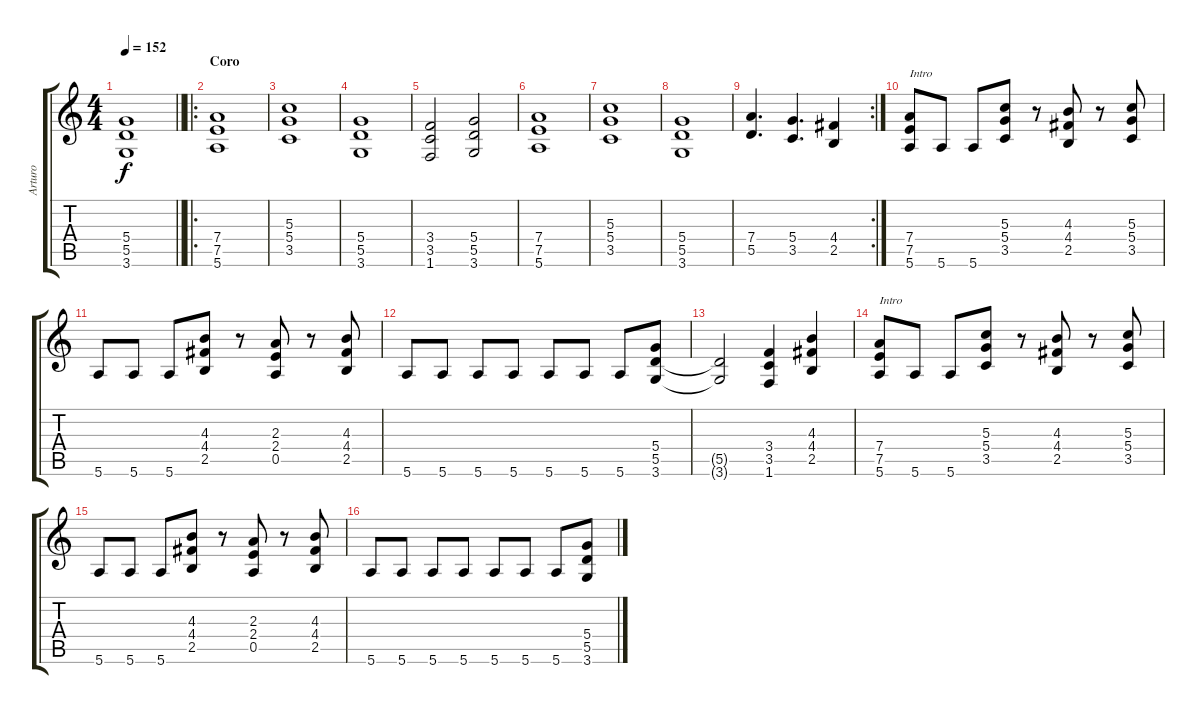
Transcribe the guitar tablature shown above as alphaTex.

\track ("Arturo" "Arturo") {instrument overdrivenguitar}
\staff {score tabs}
\tuning (E4 B3 G3 D3 A2 E2) {hide}
\ts (4 4)
\tempo 152
\clef g2
\barLineRight lightlight
\ks c
(5.4 5.5 3.6).1{dy f} |
\ro
\section ("" "Coro")
(7.4 7.5 5.6).1 |
(5.3 5.4 3.5).1 |
(5.4 5.5 3.6).1 |
(3.4 3.5 1.6).2 (5.4 5.5 3.6).2 |
(7.4 7.5 5.6).1 |
(5.3 5.4 3.5).1 |
(5.4 5.5 3.6).1 |
\rc 2
(7.4 5.5).4{d} (5.4 3.5).4{d} (4.4 2.5).4 |
(7.4 7.5 5.6).8{txt "Intro"} 5.6.8 5.6.8 (5.3 5.4 3.5).8 r.8 (4.3 4.4 2.5).8 r.8 (5.3 5.4 3.5).8 |
5.6.8 5.6.8 5.6.8 (4.3 4.4 2.5).8 r.8 (2.3 2.4 0.5).8 r.8 (4.3 4.4 2.5).8 |
5.6.8 5.6.8 5.6.8 5.6.8 5.6.8 5.6.8 5.6.8 (5.4 5.5 3.6).8 |
(5.5{t} 3.6{t}).2 (3.4 3.5 1.6).4 (4.3 4.4 2.5).4 |
(7.4 7.5 5.6).8{txt "Intro"} 5.6.8 5.6.8 (5.3 5.4 3.5).8 r.8 (4.3 4.4 2.5).8 r.8 (5.3 5.4 3.5).8 |
5.6.8 5.6.8 5.6.8 (4.3 4.4 2.5).8 r.8 (2.3 2.4 0.5).8 r.8 (4.3 4.4 2.5).8 |
5.6.8 5.6.8 5.6.8 5.6.8 5.6.8 5.6.8 5.6.8 (5.4 5.5 3.6).8
